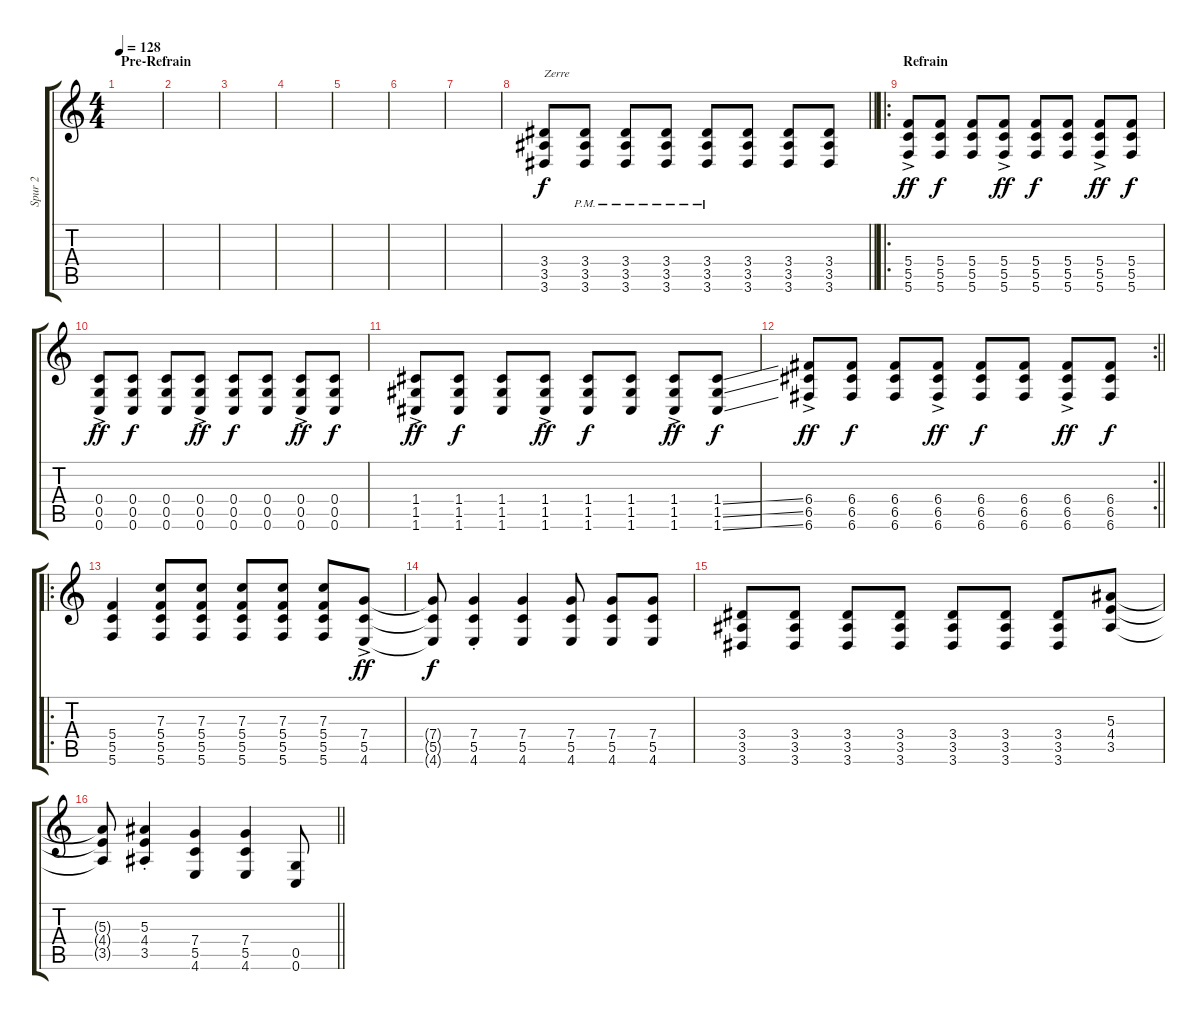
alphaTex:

\track ("Spur 2" "Spur 2") {instrument electricguitarclean}
\staff {score tabs}
\tuning (D4 A3 F3 C3 G2 C2) {hide}
\ts (4 4)
\section ("" "Pre-Refrain")
\tempo 128
\clef g2
\ks c
|
|
|
|
|
|
|
\barLineRight lightlight
(3.4 3.5 3.6).8{txt "Zerre" volume 13 instrument electricguitarclean} (3.4{pm} 3.5{pm} 3.6{pm}).8 (3.4{pm} 3.5{pm} 3.6{pm}).8 (3.4{pm} 3.5{pm} 3.6{pm}).8 (3.4{pm} 3.5{pm} 3.6{pm}).8 (3.4 3.5 3.6).8 (3.4 3.5 3.6).8 (3.4 3.5 3.6).8 |
\ro
\section ("" "Refrain")
(5.4 5.5 5.6{ac}).8{dy ff} (5.4 5.5 5.6).8{dy f} (5.4 5.5 5.6).8 (5.4 5.5 5.6{ac}).8{dy ff} (5.4 5.5 5.6).8{dy f} (5.4 5.5 5.6).8 (5.4 5.5 5.6{ac}).8{dy ff} (5.4 5.5 5.6).8{dy f} |
(0.4 0.5 0.6{ac}).8{dy ff} (0.4 0.5 0.6).8{dy f} (0.4 0.5 0.6).8 (0.4 0.5 0.6{ac}).8{dy ff} (0.4 0.5 0.6).8{dy f} (0.4 0.5 0.6).8 (0.4 0.5 0.6{ac}).8{dy ff} (0.4 0.5 0.6).8{dy f} |
(1.4 1.5 1.6{ac}).8{dy ff} (1.4 1.5 1.6).8{dy f} (1.4 1.5 1.6).8 (1.4 1.5 1.6{ac}).8{dy ff} (1.4 1.5 1.6).8{dy f} (1.4 1.5 1.6).8 (1.4 1.5 1.6{ac}).8{dy ff} (1.4{ss} 1.5{ss} 1.6{ss}).8{dy f} |
\rc 2
\barLineRight lightlight
(6.4 6.5 6.6{ac}).8{dy ff} (6.4 6.5 6.6).8{dy f} (6.4 6.5 6.6).8 (6.4 6.5 6.6{ac}).8{dy ff} (6.4 6.5 6.6).8{dy f} (6.4 6.5 6.6).8 (6.4 6.5 6.6{ac}).8{dy ff} (6.4 6.5 6.6).8{dy f} |
\ro
(5.4 5.5 5.6).4 (7.3 5.4 5.5 5.6).8 (7.3 5.4 5.5 5.6).8 (7.3 5.4 5.5 5.6).8 (7.3 5.4 5.5 5.6).8 (7.3 5.4 5.5 5.6).8 (7.4 5.5 4.6{ac}).8{dy ff} |
(7.4{t} 5.5{t} 4.6{t}).8{dy f} (7.4{st} 5.5{st} 4.6{st}).4 (7.4 5.5 4.6).4 (7.4 5.5 4.6).8 (7.4 5.5 4.6).8 (7.4 5.5 4.6).8 |
(3.4 3.5 3.6).8 (3.4 3.5 3.6).8 (3.4 3.5 3.6).8 (3.4 3.5 3.6).8 (3.4 3.5 3.6).8 (3.4 3.5 3.6).8 (3.4 3.5 3.6).8 (5.3 4.4 3.5).8 |
\barLineRight lightlight
(5.3{t} 4.4{t} 3.5{t}).8 (5.3{st} 4.4{st} 3.5{st}).4 (7.4 5.5 4.6).4 (7.4 5.5 4.6).4 (0.5 0.6).8
